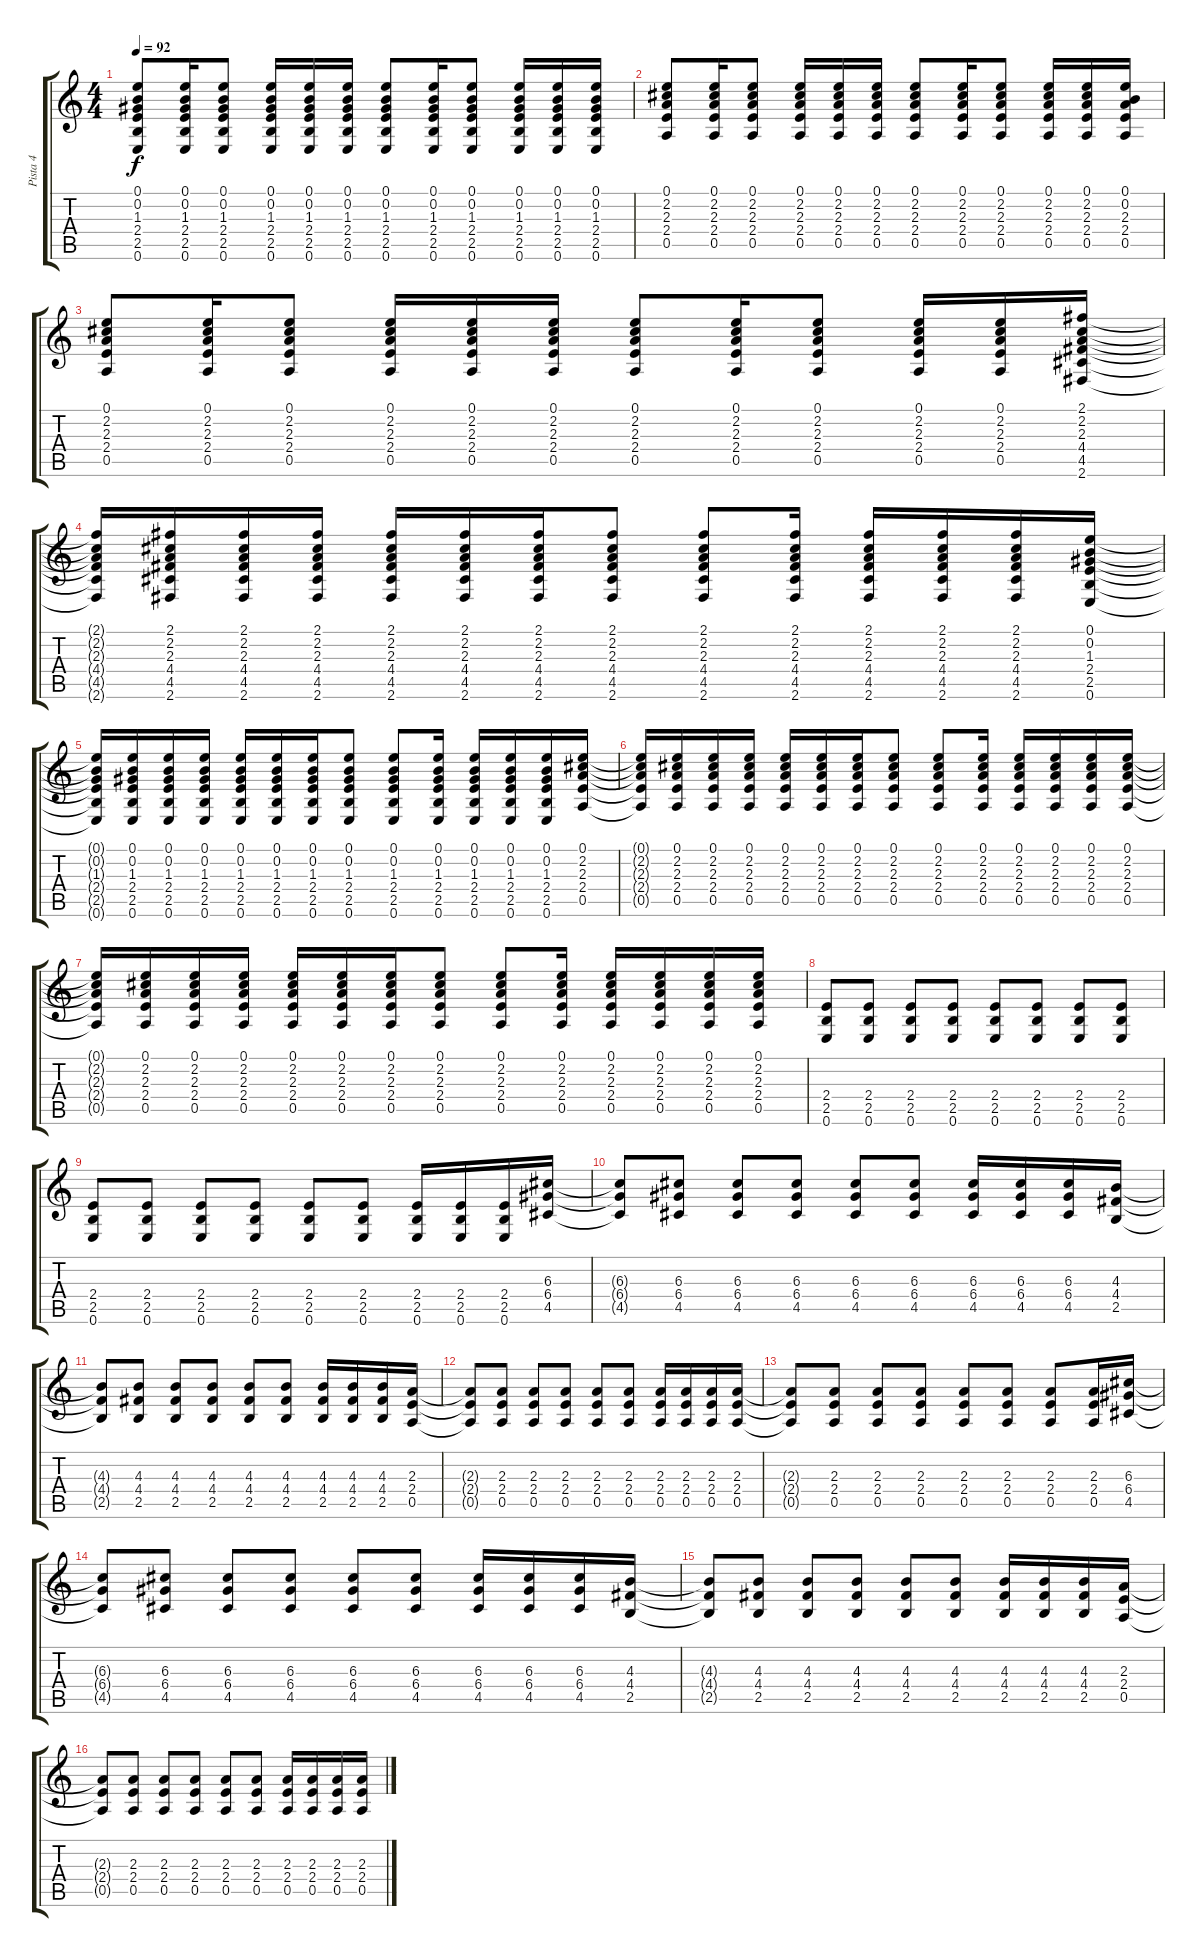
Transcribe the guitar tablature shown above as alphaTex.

\track ("Pista 4" "Pista 4") {instrument electricguitarjazz}
\staff {score tabs}
\tuning (E4 B3 G3 D3 A2 E2) {hide}
\ts (4 4)
\tempo 92
\clef g2
\ks c
(0.1 0.2 1.3 2.4 2.5 0.6).8{dy f} (0.1 0.2 1.3 2.4 2.5 0.6).16 (0.1 0.2 1.3 2.4 2.5 0.6).8 (0.1 0.2 1.3 2.4 2.5 0.6).16 (0.1 0.2 1.3 2.4 2.5 0.6).16 (0.1 0.2 1.3 2.4 2.5 0.6).16 (0.1 0.2 1.3 2.4 2.5 0.6).8 (0.1 0.2 1.3 2.4 2.5 0.6).16 (0.1 0.2 1.3 2.4 2.5 0.6).8 (0.1 0.2 1.3 2.4 2.5 0.6).16 (0.1 0.2 1.3 2.4 2.5 0.6).16 (0.1 0.2 1.3 2.4 2.5 0.6).16 |
(0.1 2.2 2.3 2.4 0.5).8 (0.1 2.2 2.3 2.4 0.5).16 (0.1 2.2 2.3 2.4 0.5).8 (0.1 2.2 2.3 2.4 0.5).16 (0.1 2.2 2.3 2.4 0.5).16 (0.1 2.2 2.3 2.4 0.5).16 (0.1 2.2 2.3 2.4 0.5).8 (0.1 2.2 2.3 2.4 0.5).16 (0.1 2.2 2.3 2.4 0.5).8 (0.1 2.2 2.3 2.4 0.5).16 (0.1 2.2 2.3 2.4 0.5).16 (0.1 0.2 2.3 2.4 0.5).16 |
(0.1 2.2 2.3 2.4 0.5).8 (0.1 2.2 2.3 2.4 0.5).16 (0.1 2.2 2.3 2.4 0.5).8 (0.1 2.2 2.3 2.4 0.5).16 (0.1 2.2 2.3 2.4 0.5).16 (0.1 2.2 2.3 2.4 0.5).16 (0.1 2.2 2.3 2.4 0.5).8 (0.1 2.2 2.3 2.4 0.5).16 (0.1 2.2 2.3 2.4 0.5).8 (0.1 2.2 2.3 2.4 0.5).16 (0.1 2.2 2.3 2.4 0.5).16 (2.1 2.2 2.3 4.4 4.5 2.6).16 |
(2.1{t} 2.2{t} 2.3{t} 4.4{t} 4.5{t} 2.6{t}).16 (2.1 2.2 2.3 4.4 4.5 2.6).16 (2.1 2.2 2.3 4.4 4.5 2.6).16 (2.1 2.2 2.3 4.4 4.5 2.6).16 (2.1 2.2 2.3 4.4 4.5 2.6).16 (2.1 2.2 2.3 4.4 4.5 2.6).16 (2.1 2.2 2.3 4.4 4.5 2.6).16 (2.1 2.2 2.3 4.4 4.5 2.6).8 (2.1 2.2 2.3 4.4 4.5 2.6).8 (2.1 2.2 2.3 4.4 4.5 2.6).16 (2.1 2.2 2.3 4.4 4.5 2.6).16 (2.1 2.2 2.3 4.4 4.5 2.6).16 (2.1 2.2 2.3 4.4 4.5 2.6).16 (0.1 0.2 1.3 2.4 2.5 0.6).16 |
(0.1{t} 0.2{t} 1.3{t} 2.4{t} 2.5{t} 0.6{t}).16 (0.1 0.2 1.3 2.4 2.5 0.6).16 (0.1 0.2 1.3 2.4 2.5 0.6).16 (0.1 0.2 1.3 2.4 2.5 0.6).16 (0.1 0.2 1.3 2.4 2.5 0.6).16 (0.1 0.2 1.3 2.4 2.5 0.6).16 (0.1 0.2 1.3 2.4 2.5 0.6).16 (0.1 0.2 1.3 2.4 2.5 0.6).8 (0.1 0.2 1.3 2.4 2.5 0.6).8 (0.1 0.2 1.3 2.4 2.5 0.6).16 (0.1 0.2 1.3 2.4 2.5 0.6).16 (0.1 0.2 1.3 2.4 2.5 0.6).16 (0.1 0.2 1.3 2.4 2.5 0.6).16 (0.1 2.2 2.3 2.4 0.5).16 |
(0.1{t} 2.2{t} 2.3{t} 2.4{t} 0.5{t}).16 (0.1 2.2 2.3 2.4 0.5).16 (0.1 2.2 2.3 2.4 0.5).16 (0.1 2.2 2.3 2.4 0.5).16 (0.1 2.2 2.3 2.4 0.5).16 (0.1 2.2 2.3 2.4 0.5).16 (0.1 2.2 2.3 2.4 0.5).16 (0.1 2.2 2.3 2.4 0.5).8 (0.1 2.2 2.3 2.4 0.5).8 (0.1 2.2 2.3 2.4 0.5).16 (0.1 2.2 2.3 2.4 0.5).16 (0.1 2.2 2.3 2.4 0.5).16 (0.1 2.2 2.3 2.4 0.5).16 (0.1 2.2 2.3 2.4 0.5).16 |
(0.1{t} 2.2{t} 2.3{t} 2.4{t} 0.5{t}).16 (0.1 2.2 2.3 2.4 0.5).16 (0.1 2.2 2.3 2.4 0.5).16 (0.1 2.2 2.3 2.4 0.5).16 (0.1 2.2 2.3 2.4 0.5).16 (0.1 2.2 2.3 2.4 0.5).16 (0.1 2.2 2.3 2.4 0.5).16 (0.1 2.2 2.3 2.4 0.5).8 (0.1 2.2 2.3 2.4 0.5).8 (0.1 2.2 2.3 2.4 0.5).16 (0.1 2.2 2.3 2.4 0.5).16 (0.1 2.2 2.3 2.4 0.5).16 (0.1 2.2 2.3 2.4 0.5).16 (0.1 2.2 2.3 2.4 0.5).16 |
(2.4 2.5 0.6).8{instrument overdrivenguitar} (2.4 2.5 0.6).8 (2.4 2.5 0.6).8 (2.4 2.5 0.6).8 (2.4 2.5 0.6).8 (2.4 2.5 0.6).8 (2.4 2.5 0.6).8 (2.4 2.5 0.6).8 |
(2.4 2.5 0.6).8 (2.4 2.5 0.6).8 (2.4 2.5 0.6).8 (2.4 2.5 0.6).8 (2.4 2.5 0.6).8 (2.4 2.5 0.6).8 (2.4 2.5 0.6).16 (2.4 2.5 0.6).16 (2.4 2.5 0.6).16 (6.3 6.4 4.5).16 |
(6.3{t} 6.4{t} 4.5{t}).8 (6.3 6.4 4.5).8 (6.3 6.4 4.5).8 (6.3 6.4 4.5).8 (6.3 6.4 4.5).8 (6.3 6.4 4.5).8 (6.3 6.4 4.5).16 (6.3 6.4 4.5).16 (6.3 6.4 4.5).16 (4.3 4.4 2.5).16 |
(4.3{t} 4.4{t} 2.5{t}).8 (4.3 4.4 2.5).8 (4.3 4.4 2.5).8 (4.3 4.4 2.5).8 (4.3 4.4 2.5).8 (4.3 4.4 2.5).8 (4.3 4.4 2.5).16 (4.3 4.4 2.5).16 (4.3 4.4 2.5).16 (2.3 2.4 0.5).16 |
(2.3{t} 2.4{t} 0.5{t}).8 (2.3 2.4 0.5).8 (2.3 2.4 0.5).8 (2.3 2.4 0.5).8 (2.3 2.4 0.5).8 (2.3 2.4 0.5).8 (2.3 2.4 0.5).16 (2.3 2.4 0.5).16 (2.3 2.4 0.5).16 (2.3 2.4 0.5).16 |
(2.3{t} 2.4{t} 0.5{t}).8 (2.3 2.4 0.5).8 (2.3 2.4 0.5).8 (2.3 2.4 0.5).8 (2.3 2.4 0.5).8 (2.3 2.4 0.5).8 (2.3 2.4 0.5).8 (2.3 2.4 0.5).16 (6.3 6.4 4.5).16 |
(6.3{t} 6.4{t} 4.5{t}).8 (6.3 6.4 4.5).8 (6.3 6.4 4.5).8 (6.3 6.4 4.5).8 (6.3 6.4 4.5).8 (6.3 6.4 4.5).8 (6.3 6.4 4.5).16 (6.3 6.4 4.5).16 (6.3 6.4 4.5).16 (4.3 4.4 2.5).16 |
(4.3{t} 4.4{t} 2.5{t}).8 (4.3 4.4 2.5).8 (4.3 4.4 2.5).8 (4.3 4.4 2.5).8 (4.3 4.4 2.5).8 (4.3 4.4 2.5).8 (4.3 4.4 2.5).16 (4.3 4.4 2.5).16 (4.3 4.4 2.5).16 (2.3 2.4 0.5).16 |
(2.3{t} 2.4{t} 0.5{t}).8 (2.3 2.4 0.5).8 (2.3 2.4 0.5).8 (2.3 2.4 0.5).8 (2.3 2.4 0.5).8 (2.3 2.4 0.5).8 (2.3 2.4 0.5).16 (2.3 2.4 0.5).16 (2.3 2.4 0.5).16 (2.3 2.4 0.5).16
